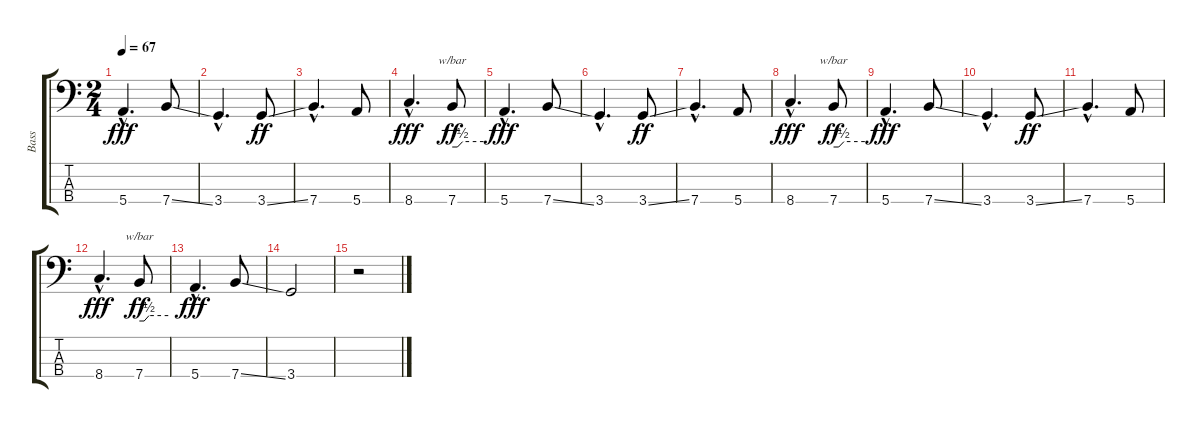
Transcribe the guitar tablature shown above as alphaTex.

\track ("Bass" "Bass") {instrument acousticbass}
\staff {score tabs}
\tuning (G2 D2 A1 E1) {hide}
\ts (2 4)
\tempo 67
\clef f4
\ks c
5.4{hac}.4{d dy fff} 7.4{ss}.8 |
3.4{hac}.4{d} 3.4{ss}.8{dy ff} |
7.4{hac}.4{d} 5.4.8 |
8.4{hac}.4{d dy fff} 7.4.8{tbe (custom default 0 0 10 0 20 2 60 2) dy ff} |
5.4{hac}.4{d dy fff} 7.4{ss}.8 |
3.4{hac}.4{d} 3.4{ss}.8{dy ff} |
7.4{hac}.4{d} 5.4.8 |
8.4{hac}.4{d dy fff} 7.4.8{tbe (custom default 0 0 10 0 20 2 60 2) dy ff} |
5.4{hac}.4{d dy fff} 7.4{ss}.8 |
3.4{hac}.4{d} 3.4{ss}.8{dy ff} |
7.4{hac}.4{d} 5.4.8 |
8.4{hac}.4{d dy fff} 7.4.8{tbe (custom default 0 0 10 0 20 2 60 2) dy ff} |
5.4{hac}.4{d dy fff} 7.4{ss}.8 |
3.4.2 |
r.2
